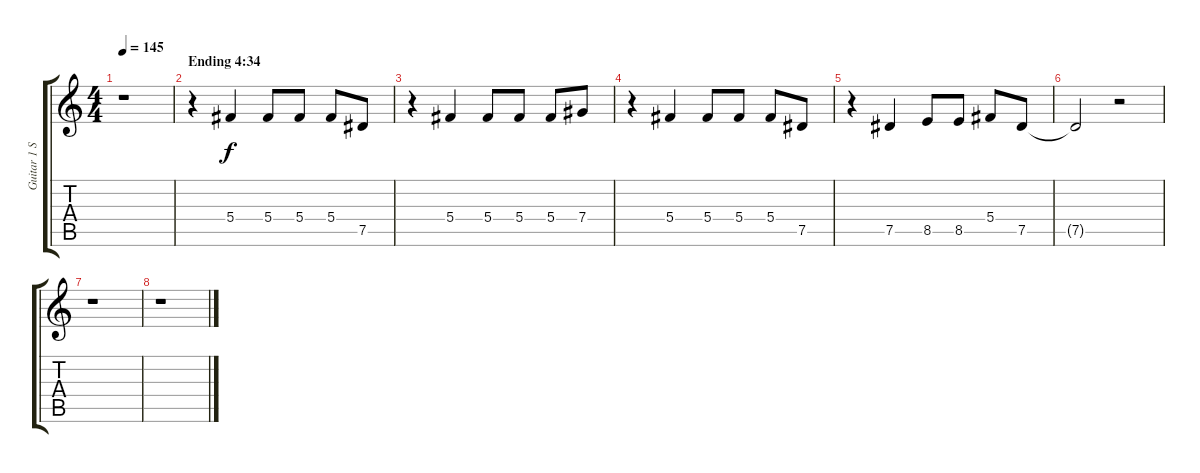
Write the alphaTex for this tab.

\track ("Guitar 1 Solo harmonic" "Guitar 1 S") {instrument distortionguitar}
\staff {score tabs}
\tuning (Eb4 Bb3 Gb3 Db3 Ab2 Eb2) {hide}
\ts (4 4)
\tempo 145
\clef g2
\ks c
r.1{dy f} |
\section ("" "Ending 4:34")
r.4 5.4.4 5.4.8 5.4.8 5.4.8 7.5.8 |
r.4 5.4.4 5.4.8 5.4.8 5.4.8 7.4.8 |
r.4 5.4.4 5.4.8 5.4.8 5.4.8 7.5.8 |
r.4 7.5.4 8.5.8 8.5.8 5.4.8 7.5.8 |
7.5{t}.2 r.2 |
r.1 |
r.1
